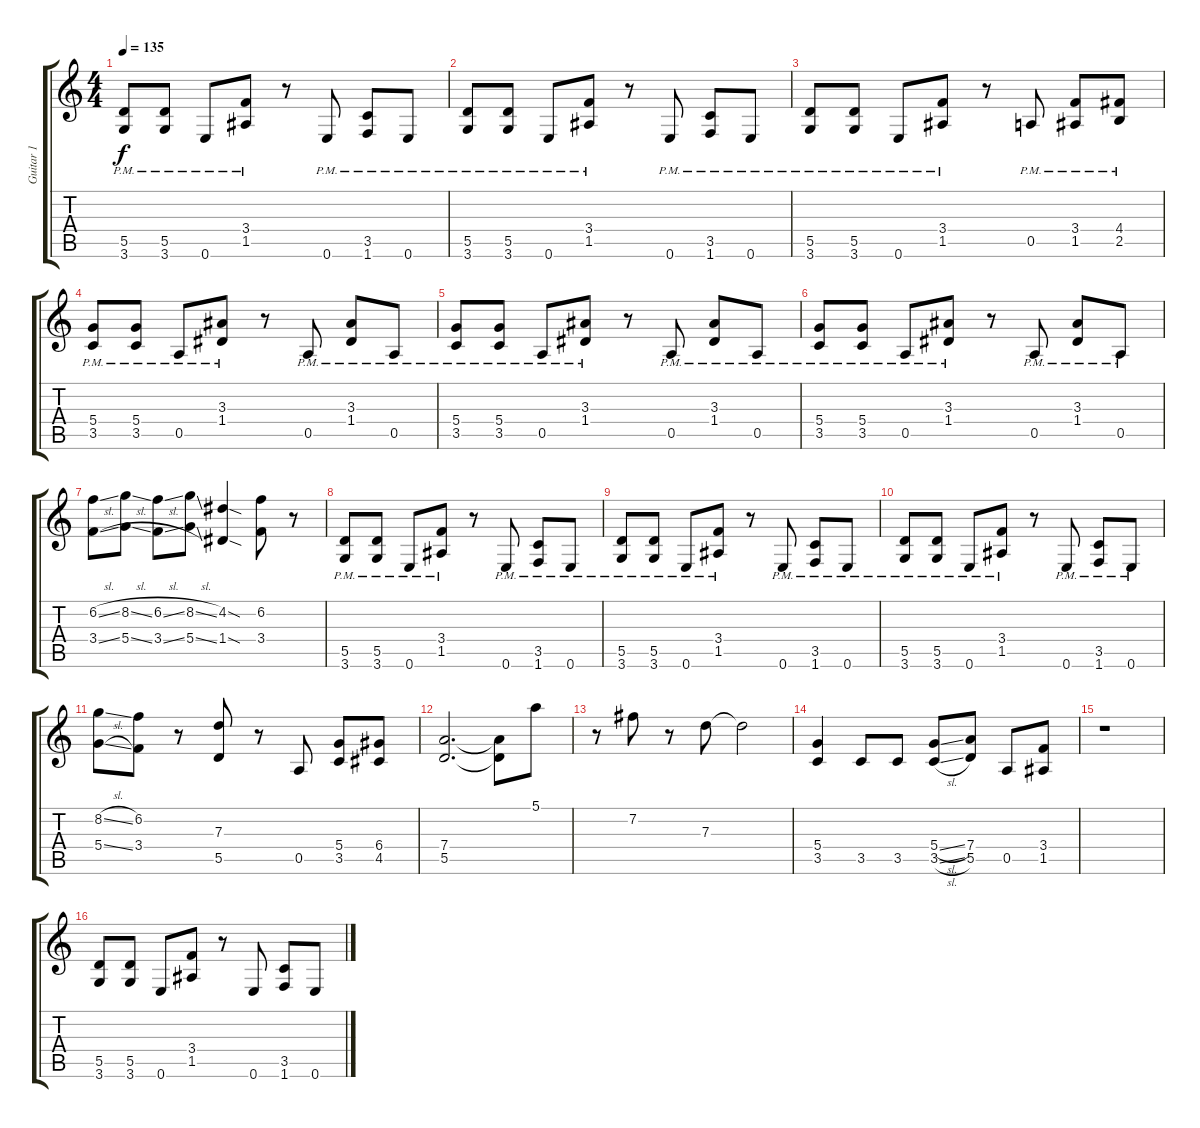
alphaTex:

\track ("Guitar 1" "Guitar 1") {instrument distortionguitar}
\staff {score tabs}
\tuning (E4 B3 G3 D3 A2 E2) {hide}
\ts (4 4)
\tempo 135
\clef g2
\ks c
(5.5{pm} 3.6{pm}).8{dy f} (5.5{pm} 3.6{pm}).8 0.6{pm}.8 (3.4{pm} 1.5{pm}).8 r.8 0.6{pm}.8 (3.5{pm} 1.6{pm}).8 0.6{pm}.8 |
(5.5{pm} 3.6{pm}).8 (5.5{pm} 3.6{pm}).8 0.6{pm}.8 (3.4{pm} 1.5{pm}).8 r.8 0.6{pm}.8 (3.5{pm} 1.6{pm}).8 0.6{pm}.8 |
(5.5{pm} 3.6{pm}).8 (5.5{pm} 3.6{pm}).8 0.6{pm}.8 (3.4{pm} 1.5{pm}).8 r.8 0.5{pm}.8 (3.4{pm} 1.5{pm}).8 (4.4{pm} 2.5{pm}).8 |
(5.4{pm} 3.5{pm}).8 (5.4{pm} 3.5{pm}).8 0.5{pm}.8 (3.3{pm} 1.4{pm}).8 r.8 0.5{pm}.8 (3.3{pm} 1.4{pm}).8 0.5{pm}.8 |
(5.4{pm} 3.5{pm}).8 (5.4{pm} 3.5{pm}).8 0.5{pm}.8 (3.3{pm} 1.4{pm}).8 r.8 0.5{pm}.8 (3.3{pm} 1.4{pm}).8 0.5{pm}.8 |
(5.4{pm} 3.5{pm}).8 (5.4{pm} 3.5{pm}).8 0.5{pm}.8 (3.3{pm} 1.4{pm}).8 r.8 0.5{pm}.8 (3.3{pm} 1.4{pm}).8 0.5{pm}.8 |
(6.2{sl} 3.4{sl}).8 (8.2{sl} 5.4{sl}).8 (6.2{sl} 3.4{sl}).8 (8.2{sl} 5.4{sl}).8 (4.2{sod} 1.4{sod}).4 (6.2 3.4).8 r.8 |
(5.5{pm} 3.6{pm}).8 (5.5{pm} 3.6{pm}).8 0.6{pm}.8 (3.4{pm} 1.5{pm}).8 r.8 0.6{pm}.8 (3.5{pm} 1.6{pm}).8 0.6{pm}.8 |
(5.5{pm} 3.6{pm}).8 (5.5{pm} 3.6{pm}).8 0.6{pm}.8 (3.4{pm} 1.5{pm}).8 r.8 0.6{pm}.8 (3.5{pm} 1.6{pm}).8 0.6{pm}.8 |
(5.5{pm} 3.6{pm}).8 (5.5{pm} 3.6{pm}).8 0.6{pm}.8 (3.4{pm} 1.5{pm}).8 r.8 0.6{pm}.8 (3.5{pm} 1.6{pm}).8 0.6{pm}.8 |
(8.2{sl} 5.4{sl}).8 (6.2 3.4).8 r.8 (7.3 5.5).8 r.8 0.5.8 (5.4 3.5).8 (6.4 4.5).8 |
(7.4 5.5).2{d} (7.4{t} 5.5{t}).8 5.1.8 |
r.8 7.2.8 r.8 7.3.8 7.3{t}.2 |
(5.4 3.5).4 3.5.8 3.5.8 (5.4{sl} 3.5{sl}).8 (7.4 5.5).8 0.5.8 (3.4 1.5).8 |
r.1 |
(5.5 3.6).8 (5.5 3.6).8 0.6.8 (3.4 1.5).8 r.8 0.6.8 (3.5 1.6).8 0.6.8
